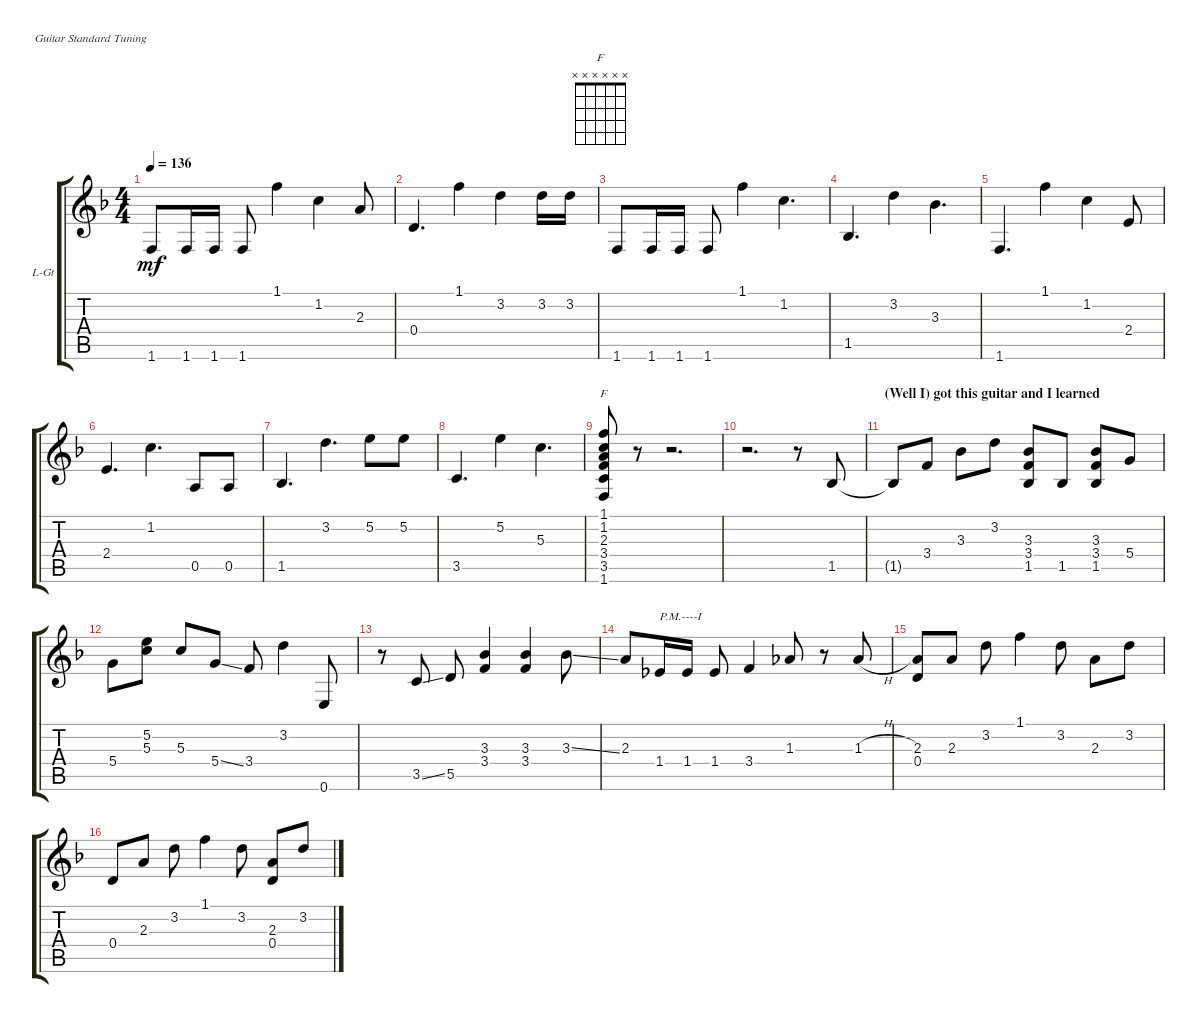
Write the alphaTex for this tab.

\bracketExtendMode groupsimilarinstruments
\firstSystemTrackNameOrientation horizontal
\otherSystemsTrackNameOrientation horizontal
\track ("Lead Guitar" "L-Gt") {instrument distortionguitar}
\staff {score tabs}
\tuning (E4 B3 G3 D3 A2 E2)
\chord ("F" x x x x x x)
\ts (4 4)
\tempo 136
\clef g2
\ks f
1.6.8{dy mf} 1.6.16 1.6.16 1.6.8 1.1.4 1.2.4 2.3.8 |
0.4.4{d} 1.1.4 3.2.4 3.2.16 3.2.16 |
1.6.8 1.6.16 1.6.16 1.6.8 1.1.4 1.2.4{d} |
1.5.4{d} 3.2.4 3.3.4{d} |
1.6.4{d} 1.1.4 1.2.4 2.4.8 |
2.4.4{d} 1.2.4{d} 0.5.8 0.5.8 |
1.5.4{d} 3.2.4{d} 5.2.8 5.2.8 |
3.5.4{d} 5.2.4 5.3.4{d} |
(1.1 1.2 2.3 3.4 3.5 1.6).8{ch "F"} r.8 r.2{d} |
r.2{d} r.8 1.5.8 |
\section ("" "(Well I) got this guitar and I learned")
1.5{t}.8 3.4.8 3.3.8 3.2.8 (3.3 3.4 1.5).8 1.5.8 (3.3 3.4 1.5).8 5.4.8 |
5.4.8 (5.2 5.3).8 5.3.8 5.4{ss}.8 3.4.8 3.2.4 0.6.8 |
r.8 3.5{ss}.8 5.5.8 (3.3 3.4).4 (3.3 3.4).4 3.3{ss}.8 |
2.3.8 1.4.16{txt "P.M.----I"} 1.4.16 1.4.8 3.4.4 1.3.8 r.8 1.3{h}.8 |
(2.3 0.4).8 2.3.8 3.2.8 1.1.4 3.2.8 2.3.8 3.2.8 |
0.4.8 2.3.8 3.2.8 1.1.4 3.2.8 (2.3 0.4).8 3.2.8
